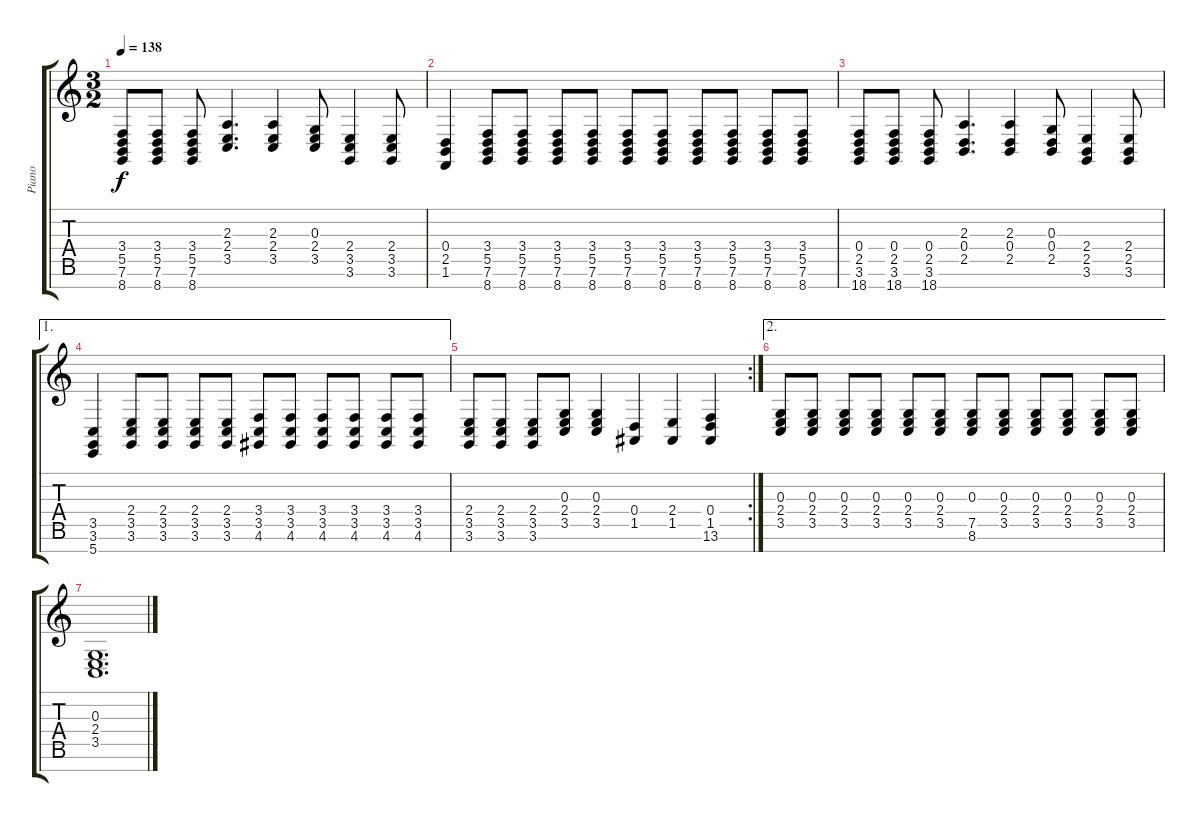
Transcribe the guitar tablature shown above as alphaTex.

\track ("Piano" "Piano") {instrument acousticgrandpiano}
\staff {score tabs}
\tuning (E4 B3 G3 D3 A2 E2 B1) {hide}
\ts (3 2)
\tempo 138
\clef g2
\ks c
(3.4 5.5 7.6 8.7).8{dy f} (3.4 5.5 7.6 8.7).8 (3.4 5.5 7.6 8.7).8 (2.3 2.4 3.5).4{d} (2.3 2.4 3.5).4 (0.3 2.4 3.5).8 (2.4 3.5 3.6).4 (2.4 3.5 3.6).8 |
(0.4 2.5 1.6).4 (3.4 5.5 7.6 8.7).8 (3.4 5.5 7.6 8.7).8 (3.4 5.5 7.6 8.7).8 (3.4 5.5 7.6 8.7).8 (3.4 5.5 7.6 8.7).8 (3.4 5.5 7.6 8.7).8 (3.4 5.5 7.6 8.7).8 (3.4 5.5 7.6 8.7).8 (3.4 5.5 7.6 8.7).8 (3.4 5.5 7.6 8.7).8 |
(0.4 2.5 3.6 18.7).8 (0.4 2.5 3.6 18.7).8 (0.4 2.5 3.6 18.7).8 (2.3 0.4 2.5).4{d} (2.3 0.4 2.5).4 (0.3 0.4 2.5).8 (2.4 2.5 3.6).4 (2.4 2.5 3.6).8 |
\ae 1
(3.5 3.6 5.7).4 (2.4 3.5 3.6).8 (2.4 3.5 3.6).8 (2.4 3.5 3.6).8 (2.4 3.5 3.6).8 (3.4 3.5 4.6).8 (3.4 3.5 4.6).8 (3.4 3.5 4.6).8 (3.4 3.5 4.6).8 (3.4 3.5 4.6).8 (3.4 3.5 4.6).8 |
\rc 2
(2.4 3.5 3.6).8 (2.4 3.5 3.6).8 (2.4 3.5 3.6).8 (0.3 2.4 3.5).8 (0.3 2.4 3.5).4 (0.4 1.5).4 (2.4 1.5).4 (0.4 1.5 13.6).4 |
\ae 2
(0.3 2.4 3.5).8 (0.3 2.4 3.5).8 (0.3 2.4 3.5).8 (0.3 2.4 3.5).8 (0.3 2.4 3.5).8 (0.3 2.4 3.5).8 (0.3 7.5 8.6).8 (0.3 2.4 3.5).8 (0.3 2.4 3.5).8 (0.3 2.4 3.5).8 (0.3 2.4 3.5).8 (0.3 2.4 3.5).8 |
(0.3 2.4 3.5).1{d}
